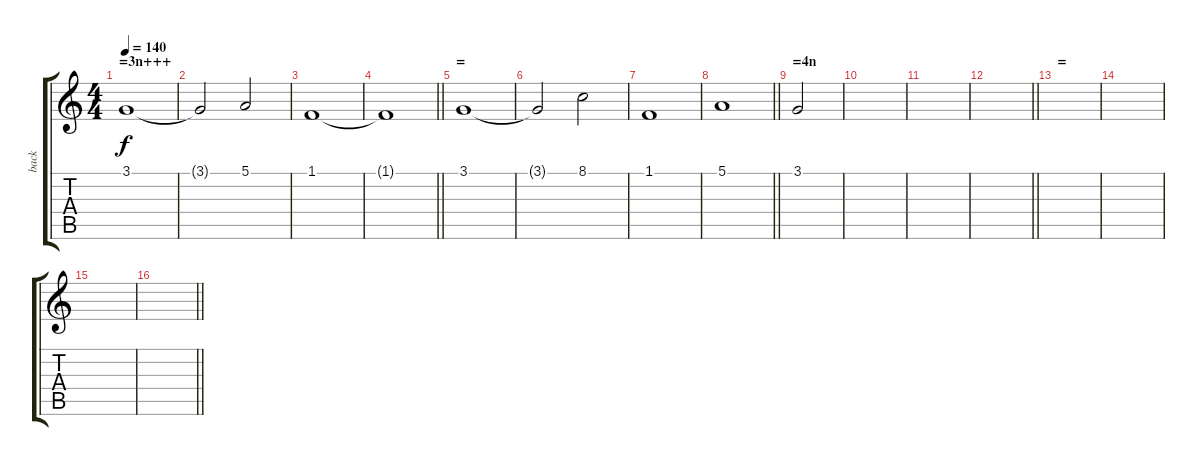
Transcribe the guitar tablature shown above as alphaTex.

\track ("back" "back") {instrument pad5bowed}
\staff {score tabs}
\tuning (E4 B3 G3 D3 A2 E2) {hide}
\ts (4 4)
\section ("" "=3n+++")
\tempo 140
\clef g2
\ks c
3.1.1{dy f} |
3.1{t}.2 5.1.2 |
1.1.1 |
\barLineRight lightlight
1.1{t}.1 |
\section ("" "=")
3.1.1 |
3.1{t}.2 8.1.2 |
1.1.1 |
\barLineRight lightlight
5.1.1 |
\section ("" "=4n")
3.1.2 |
|
|
\barLineRight lightlight
|
\section ("" "=")
|
|
|
\barLineRight lightlight
